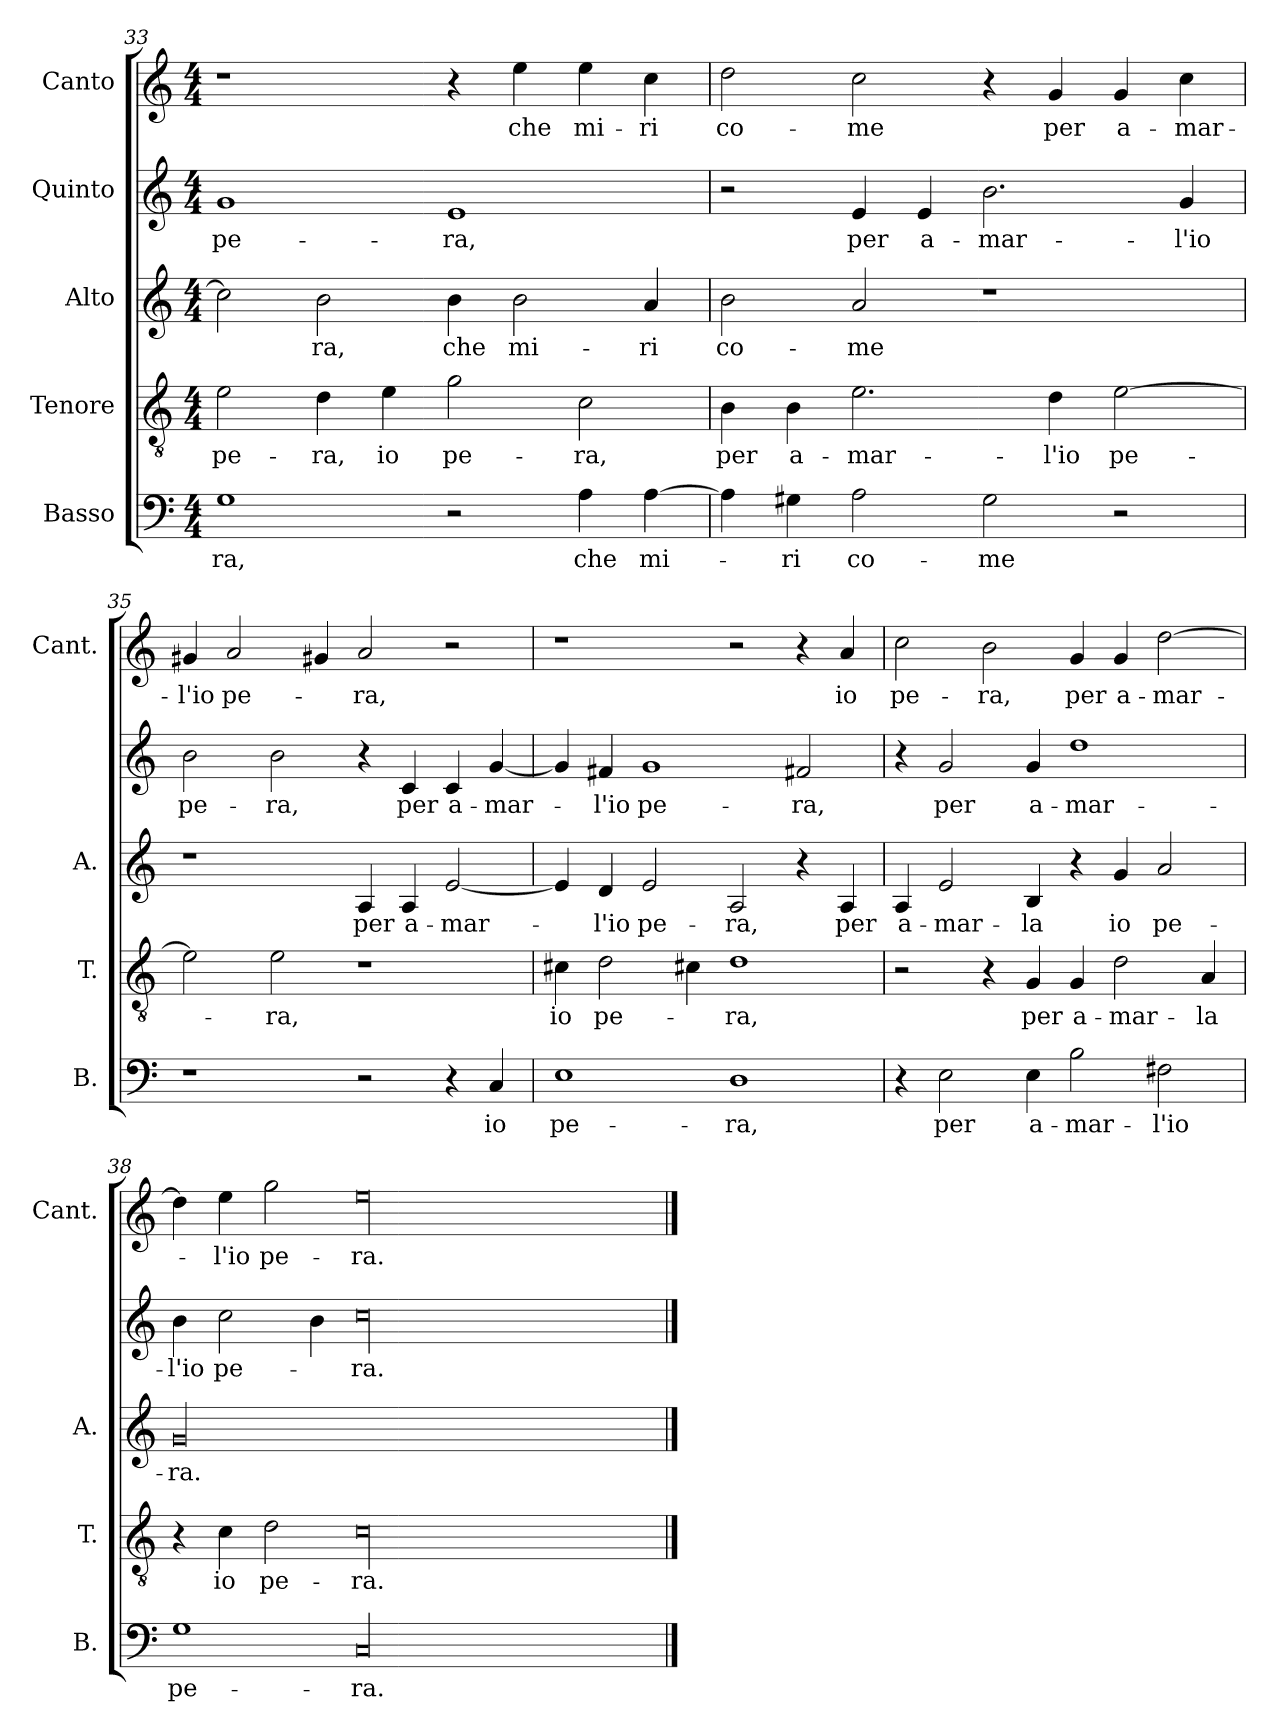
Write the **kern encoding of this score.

**kern	**text	**kern	**text	**kern	**text	**kern	**text	**kern	**text
*part5	*part5	*part4	*part4	*part3	*part3	*part2	*part2	*part1	*part1
*staff5	*staff5	*staff4	*staff4	*staff3	*staff3	*staff2	*staff2	*staff1	*staff1
*I"Basso	*	*I"Tenore	*	*I"Alto	*	*I"Quinto	*	*I"Canto	*
*I'B.	*	*I'T.	*	*I'A.	*	*	*	*I'Cant.	*
*clefF4	*	*clefGv2	*	*clefG2	*	*clefG2	*	*clefG2	*
*k[]	*	*k[]	*	*k[]	*	*k[]	*	*k[]	*
*C:	*	*C:	*	*C:	*	*C:	*	*C:	*
*M4/4	*	*M4/4	*	*M4/4	*	*M4/4	*	*M4/4	*
=33	=33	=33	=33	=33	=33	=33	=33	=33	=33
1G\	-ra,	2e\	pe-	2cc\]	.	1g/	pe-	1r	.
.	.	4d\	-ra,	2b\	-ra,	.	.	.	.
.	.	4e\	io	.	.	.	.	.	.
2r	.	2g\	pe-	4b\	che	1e/	-ra,	4r	.
.	.	.	.	2b\	mi-	.	.	4ee\	che
4A\	che	2c\	-ra,	.	.	.	.	4ee\	mi-
[4A\	mi-	.	.	4a/	-ri	.	.	4cc\	-ri
=34	=34	=34	=34	=34	=34	=34	=34	=34	=34
4A\]	.	4B\	per	2b\	co-	2r	.	2dd\	co-
4G#X\	-ri	4B\	a-	.	.	.	.	.	.
2A\	co-	2.e\	-mar-	2a/	-me	4e/	per	2cc\	-me
.	.	.	.	.	.	4e/	a-	.	.
2G#\	-me	.	.	1r	.	2.b\	-mar-	4r	.
.	.	4d\	-l'io	.	.	.	.	4g/	per
2r	.	[2e\	pe-	.	.	.	.	4g/	a-
.	.	.	.	.	.	4g/	-l'io	4cc\	-mar-
=35	=35	=35	=35	=35	=35	=35	=35	=35	=35
1r	.	2e\]	.	1r	.	2b\	pe-	4g#X/	-l'io
.	.	.	.	.	.	.	.	2a/	pe-
.	.	2e\	-ra,	.	.	2b\	-ra,	.	.
.	.	.	.	.	.	.	.	4g#X/	.
2r	.	1r	.	4A/	per	4r	.	2a/	-ra,
.	.	.	.	4A/	a-	4c/	per	.	.
4r	.	.	.	[2e/	-mar-	4c/	a-	2r	.
4C/	io	.	.	.	.	[4g/	-mar-	.	.
=36	=36	=36	=36	=36	=36	=36	=36	=36	=36
1E\	pe-	4c#X\	io	4e/]	.	4g/]	.	1r	.
.	.	2d\	pe-	4d/	-l'io	4f#X/	-l'io	.	.
.	.	.	.	2e/	pe-	1g/	pe-	.	.
.	.	4c#X\	.	.	.	.	.	.	.
1D\	-ra,	1d\	-ra,	2A/	-ra,	.	.	2r	.
.	.	.	.	4r	.	2f#X/	-ra,	4r	.
.	.	.	.	4A/	per	.	.	4a/	io
=37	=37	=37	=37	=37	=37	=37	=37	=37	=37
4r	.	2r	.	4A/	a-	4r	.	2cc\	pe-
2E\	per	.	.	2e/	-mar-	2g/	per	.	.
.	.	4r	.	.	.	.	.	2b\	-ra,
4E\	a-	4G/	per	4B/	-la	4g/	a-	.	.
2B\	-mar-	4G/	a-	4r	.	1dd\	-mar-	4g/	per
.	.	2d\	-mar-	4g/	io	.	.	4g/	a-
2F#X\	-l'io	.	.	2a/	pe-	.	.	[2dd\	-mar-
.	.	4A/	-la	.	.	.	.	.	.
=38	=38	=38	=38	=38	=38	=38	=38	=38	=38
1G\	pe-	4r	.	00g/	-ra.	4b\	-l'io	4dd\]	.
.	.	4c\	io	.	.	2cc\	pe-	4ee\	-l'io
.	.	2d\	pe-	.	.	.	.	2gg\	pe-
.	.	.	.	.	.	4b\	.	.	.
00C/	-ra.	00c\	-ra.	.	.	00cc\	-ra.	00ee\	-ra.
.	.	.	.	1ryy	.	.	.	.	.
==	==	==	==	==	==	==	==	==	==
*-	*-	*-	*-	*-	*-	*-	*-	*-	*-
